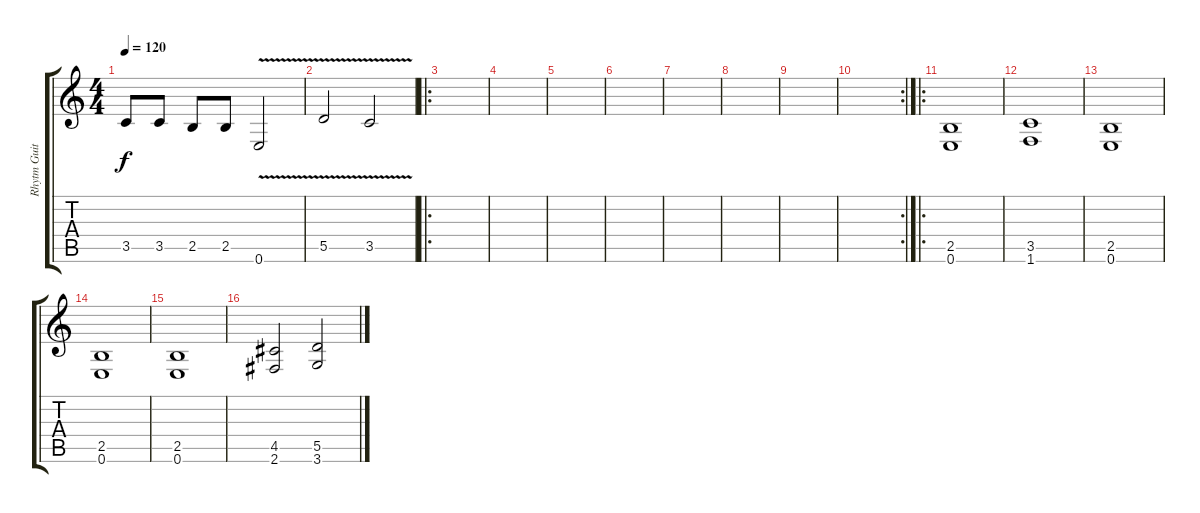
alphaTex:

\track ("Rhytm Guitar" "Rhytm Guit") {instrument distortionguitar}
\staff {score tabs}
\tuning (E4 B3 G3 D3 A2 E2) {hide}
\ts (4 4)
\tempo 120
\clef g2
\ks c
3.5.8{dy f} 3.5.8 2.5.8 2.5.8 0.6{v}.2 |
5.5{v}.2 3.5{v}.2 |
\ro
|
|
|
|
|
|
|
\rc 2
|
\ro
(2.5 0.6).1 |
(3.5 1.6).1 |
(2.5 0.6).1 |
(2.5 0.6).1 |
(2.5 0.6).1 |
(4.5 2.6).2 (5.5 3.6).2
